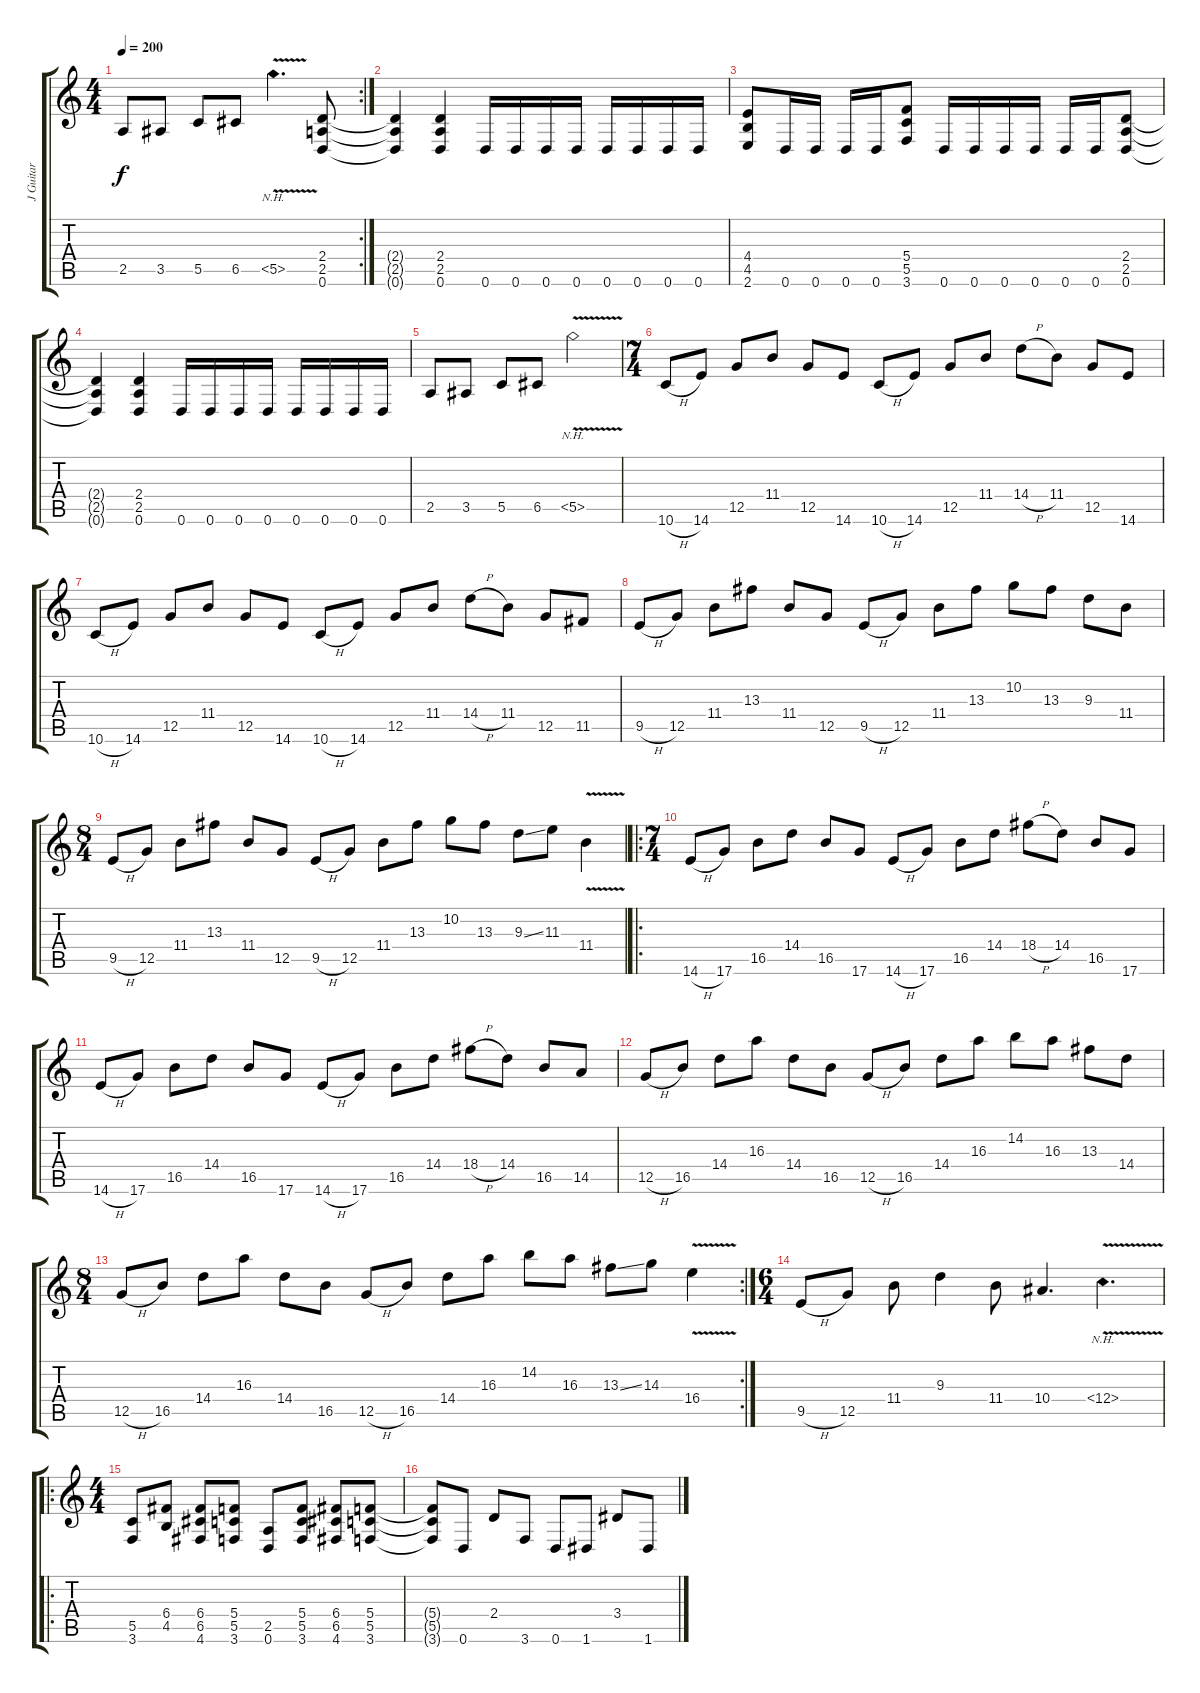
\track ("J Guitar" "J Guitar") {instrument overdrivenguitar}
\staff {score tabs}
\tuning (D4 A3 F3 C3 G2 D2) {hide}
\rc 2
\ts (4 4)
\tempo 200
\clef g2
\ks c
2.5.8{dy f} 3.5.8 5.5.8 6.5.8 5.5{nh v}.4{d} (2.4 2.5 0.6).8 |
(2.4{t} 2.5{t} 0.6{t}).4 (2.4 2.5 0.6).4 0.6.16 0.6.16 0.6.16 0.6.16 0.6.16 0.6.16 0.6.16 0.6.16 |
(4.4 4.5 2.6).8 0.6.16 0.6.16 0.6.16 0.6.16 (5.4 5.5 3.6).8 0.6.16 0.6.16 0.6.16 0.6.16 0.6.16 0.6.16 (2.4 2.5 0.6).8 |
(2.4{t} 2.5{t} 0.6{t}).4 (2.4 2.5 0.6).4 0.6.16 0.6.16 0.6.16 0.6.16 0.6.16 0.6.16 0.6.16 0.6.16 |
2.5.8 3.5.8 5.5.8 6.5.8 5.5{nh v}.2 |
\ts (7 4)
10.6{h}.8 14.6.8 12.5.8 11.4.8 12.5.8 14.6.8 10.6{h}.8 14.6.8 12.5.8 11.4.8 14.4{h}.8 11.4.8 12.5.8 14.6.8 |
10.6{h}.8 14.6.8 12.5.8 11.4.8 12.5.8 14.6.8 10.6{h}.8 14.6.8 12.5.8 11.4.8 14.4{h}.8 11.4.8 12.5.8 11.5.8 |
9.5{h}.8 12.5.8 11.4.8 13.3.8 11.4.8 12.5.8 9.5{h}.8 12.5.8 11.4.8 13.3.8 10.2.8 13.3.8 9.3.8 11.4.8 |
\ts (8 4)
9.5{h}.8 12.5.8 11.4.8 13.3.8 11.4.8 12.5.8 9.5{h}.8 12.5.8 11.4.8 13.3.8 10.2.8 13.3.8 9.3{ss}.8 11.3.8 11.4{v}.4 |
\ro
\ts (7 4)
14.6{h}.8 17.6.8 16.5.8 14.4.8 16.5.8 17.6.8 14.6{h}.8 17.6.8 16.5.8 14.4.8 18.4{h}.8 14.4.8 16.5.8 17.6.8 |
14.6{h}.8 17.6.8 16.5.8 14.4.8 16.5.8 17.6.8 14.6{h}.8 17.6.8 16.5.8 14.4.8 18.4{h}.8 14.4.8 16.5.8 14.5.8 |
12.5{h}.8 16.5.8 14.4.8 16.3.8 14.4.8 16.5.8 12.5{h}.8 16.5.8 14.4.8 16.3.8 14.2.8 16.3.8 13.3.8 14.4.8 |
\rc 2
\ts (8 4)
12.5{h}.8 16.5.8 14.4.8 16.3.8 14.4.8 16.5.8 12.5{h}.8 16.5.8 14.4.8 16.3.8 14.2.8 16.3.8 13.3{ss}.8 14.3.8 16.4{v}.4 |
\ts (6 4)
9.5{h}.8 12.5.8 11.4.8 9.3.4 11.4.8 10.4.4{d} 12.4{nh v}.4{d} |
\ro
\ts (4 4)
(5.5 3.6).8 (6.4 4.5).8 (6.4 6.5 4.6).8 (5.4 5.5 3.6).8 (2.5 0.6).8 (5.4 5.5 3.6).8 (6.4 6.5 4.6).8 (5.4 5.5 3.6).8 |
(5.4{t} 5.5{t} 3.6{t}).8 0.6.8 2.4.8 3.6.8 0.6.8 1.6.8 3.4.8 1.6.8
